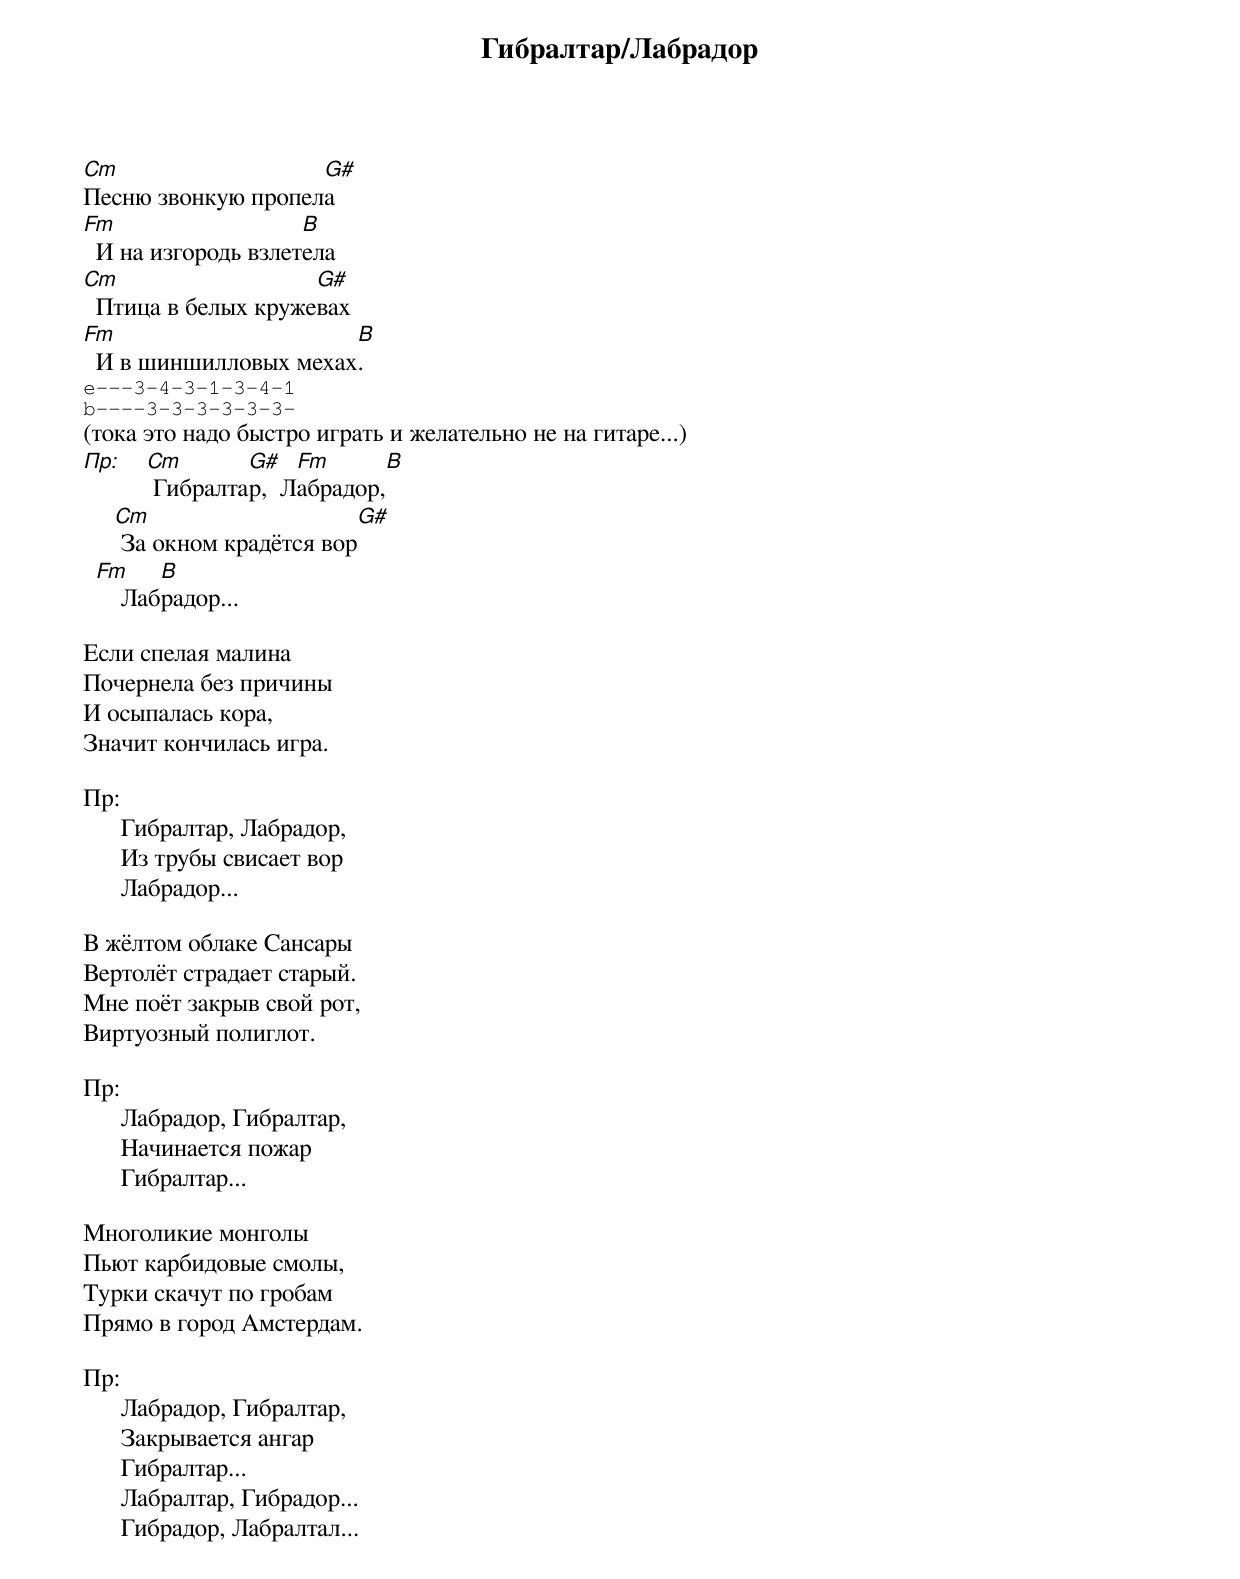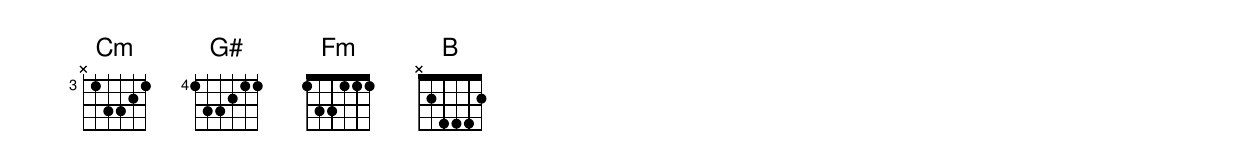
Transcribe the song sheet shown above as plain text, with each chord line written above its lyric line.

Гибралтар/Лабрадор

Cm                  G#
Песню звонкую пропела
Fm                   B
  И на изгородь взлетела
Cm                   G#
  Птица в белых кружевах
Fm                     B
  И в шиншилловых мехах.
e---3-4-3-1-3-4-1
b----3-3-3-3-3-3-
(тока это надо быстро играть и желательно не на гитаре...)
Пр: Cm       G#   Fm       B
     Гибралтар,  Лабрадор,
     Cm                    G#
      За окном крадётся вор
  Fm     B
      Лабрадор...

Если спелая малина
Почернела без причины
И осыпалась кора,
Значит кончилась игра.

Пр:
      Гибралтар, Лабрадор,
      Из трубы свисает вор
      Лабрадор...

В жёлтом облаке Сансары
Вертолёт страдает старый.
Мне поёт закрыв свой рот,
Виртуозный полиглот.

Пр:
      Лабрадор, Гибралтар,
      Начинается пожар
      Гибралтар...

Многоликие монголы
Пьют карбидовые смолы,
Турки скачут по гробам
Прямо в город Амстердам.

Пр:
      Лабрадор, Гибралтар,
      Закрывается ангар
      Гибралтар...
      Лабралтар, Гибрадор...
      Гибрадор, Лабралтал...
